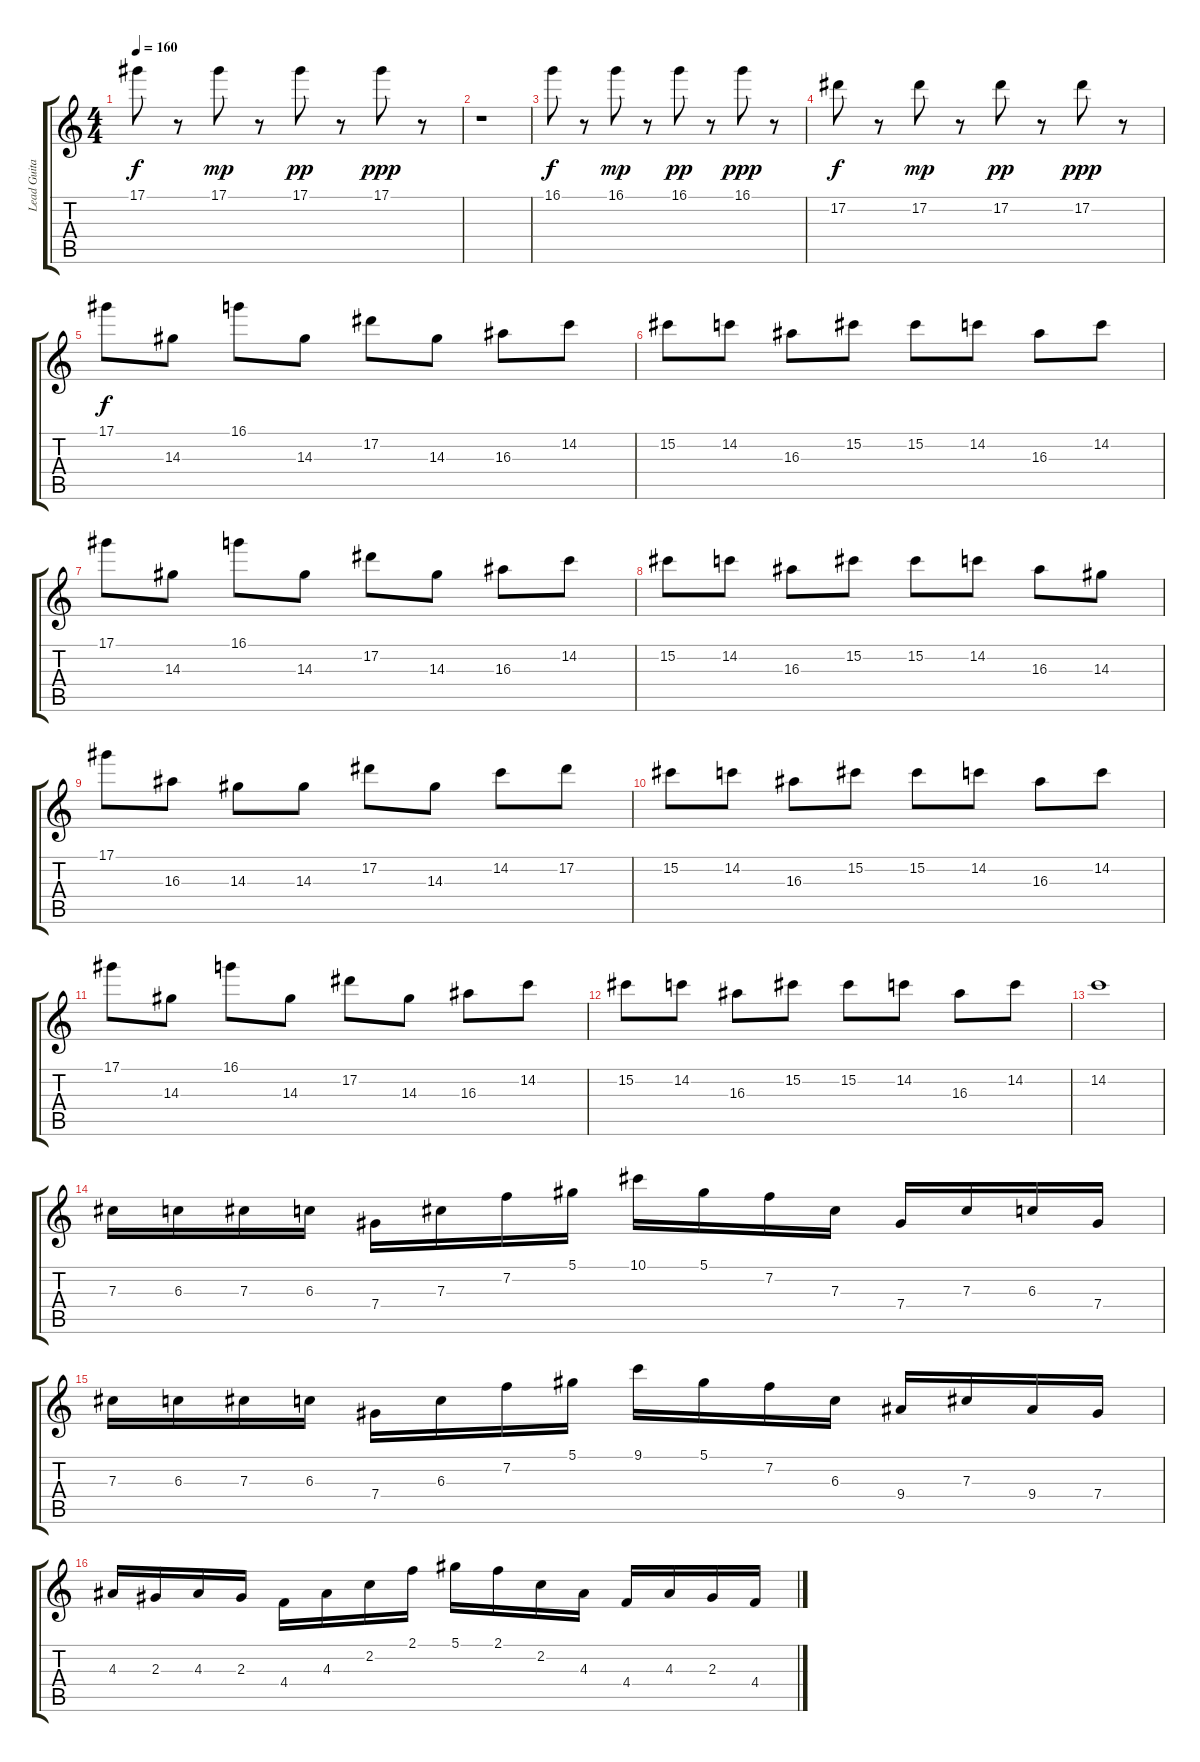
\track ("Lead Guitar" "Lead Guita") {instrument distortionguitar}
\staff {score tabs}
\tuning (Eb4 Bb3 Gb3 Db3 Ab2 Db2) {hide}
\ts (4 4)
\tempo 160
\clef g2
\ks c
17.1.8{dy f} r.8 17.1.8{dy mp} r.8 17.1.8{dy pp} r.8 17.1.8{dy ppp} r.8 |
r.1 |
16.1.8{dy f} r.8 16.1.8{dy mp} r.8 16.1.8{dy pp} r.8 16.1.8{dy ppp} r.8 |
17.2.8{dy f} r.8 17.2.8{dy mp} r.8 17.2.8{dy pp} r.8 17.2.8{dy ppp} r.8 |
17.1.8{dy f} 14.3.8 16.1.8 14.3.8 17.2.8 14.3.8 16.3.8 14.2.8 |
15.2.8 14.2.8 16.3.8 15.2.8 15.2.8 14.2.8 16.3.8 14.2.8 |
17.1.8 14.3.8 16.1.8 14.3.8 17.2.8 14.3.8 16.3.8 14.2.8 |
15.2.8 14.2.8 16.3.8 15.2.8 15.2.8 14.2.8 16.3.8 14.3.8 |
17.1.8 16.3.8 14.3.8 14.3.8 17.2.8 14.3.8 14.2.8 17.2.8 |
15.2.8 14.2.8 16.3.8 15.2.8 15.2.8 14.2.8 16.3.8 14.2.8 |
17.1.8 14.3.8 16.1.8 14.3.8 17.2.8 14.3.8 16.3.8 14.2.8 |
15.2.8 14.2.8 16.3.8 15.2.8 15.2.8 14.2.8 16.3.8 14.2.8 |
14.2.1 |
7.3.16 6.3.16 7.3.16 6.3.16 7.4.16 7.3.16 7.2.16 5.1.16 10.1.16 5.1.16 7.2.16 7.3.16 7.4.16 7.3.16 6.3.16 7.4.16 |
7.3.16 6.3.16 7.3.16 6.3.16 7.4.16 6.3.16 7.2.16 5.1.16 9.1.16 5.1.16 7.2.16 6.3.16 9.4.16 7.3.16 9.4.16 7.4.16 |
4.3.16 2.3.16 4.3.16 2.3.16 4.4.16 4.3.16 2.2.16 2.1.16 5.1.16 2.1.16 2.2.16 4.3.16 4.4.16 4.3.16 2.3.16 4.4.16
